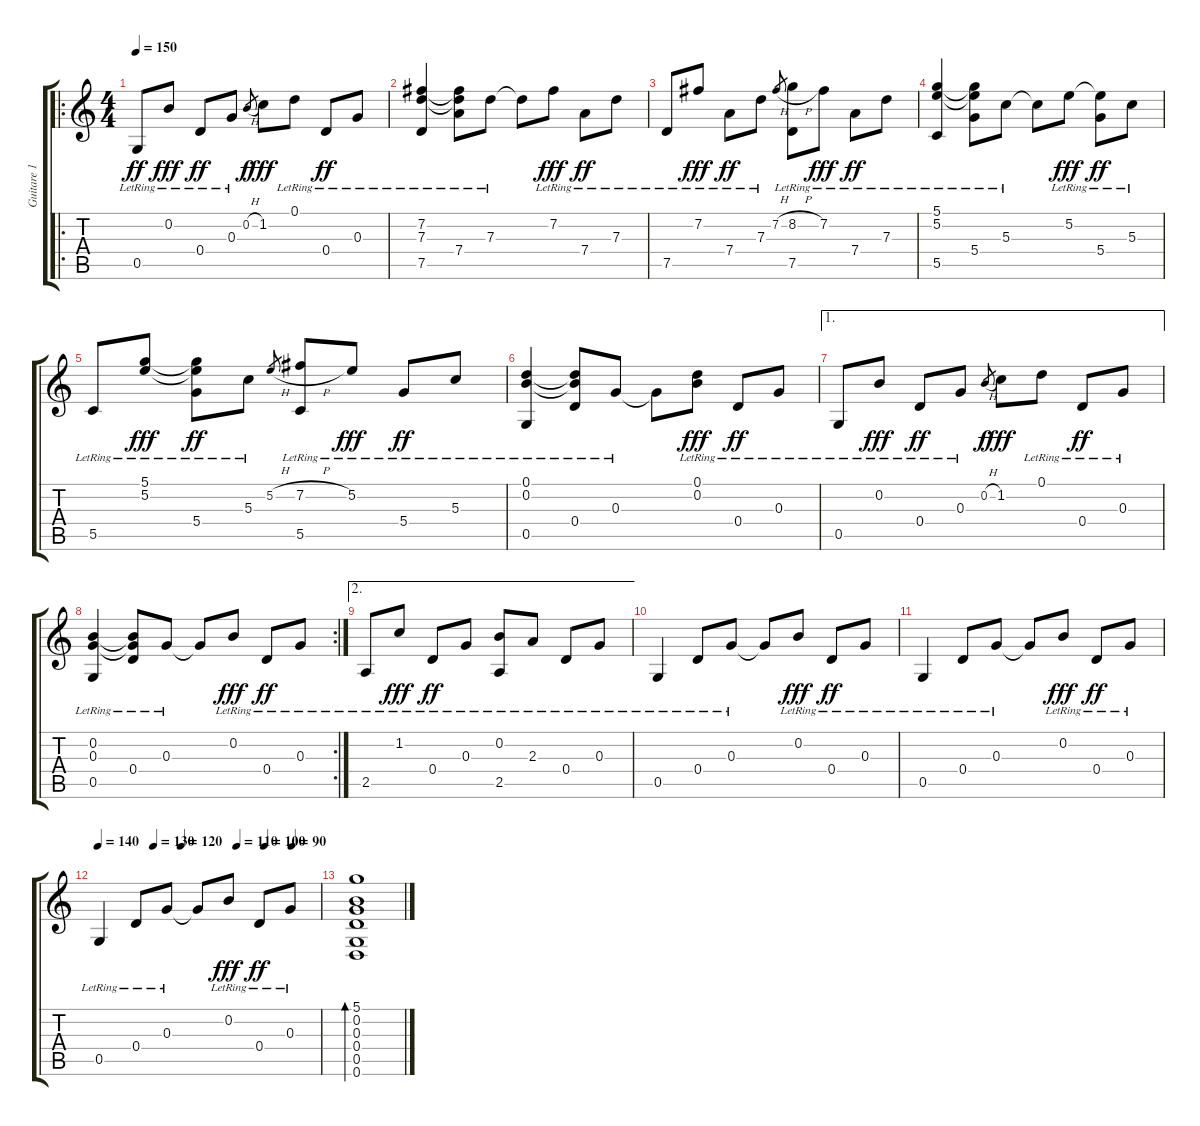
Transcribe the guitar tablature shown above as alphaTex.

\track ("Guitare 1 open tuning G" "Guitare 1 ") {instrument acousticguitarnylon}
\staff {score tabs}
\tuning (D4 B3 G3 D3 G2 D2) {hide}
\ro
\ts (4 4)
\tempo 150
\clef g2
\ks c
0.5{lr}.8{dy ff} 0.2{lr}.8{dy fff} 0.4{lr}.8{dy ff} 0.3{lr}.8 0.2{h}.8{gr dy f} 1.2.8{dy fff} 0.1{lr}.8 0.4{lr}.8{dy ff} 0.3{lr}.8 |
(7.2{lr} 7.3{lr} 7.5{lr}).4 (7.2{t} 7.3{t} 7.4{lr}).8 7.3{lr}.8 7.3{t}.8 7.2{lr}.8{dy fff} 7.4{lr}.8{dy ff} 7.3{lr}.8 |
7.5{lr}.8 7.2{lr}.8{dy fff} 7.4{lr}.8{dy ff} 7.3{lr}.8 7.2{h}.8{gr} (8.2{h} 7.5{lr}).8 7.2{lr}.8{dy fff} 7.4{lr}.8{dy ff} 7.3{lr}.8 |
(5.1{lr} 5.2{lr} 5.5{lr}).4 (5.1{t} 5.2{t} 5.4{lr}).8 5.3{lr}.8 5.3{t}.8 5.2{lr}.8{dy fff} (5.2{t} 5.4{lr}).8{dy ff} 5.3{lr}.8 |
5.5{lr}.8 (5.1{lr} 5.2{lr}).8{dy fff} (5.1{t} 5.2{t} 5.4{lr}).8{dy ff} 5.3{lr}.8 5.2{h}.8{gr} (7.2{h} 5.5{lr}).8 5.2{lr}.8{dy fff} 5.4{lr}.8{dy ff} 5.3{lr}.8 |
(0.1{lr} 0.2{lr} 0.5{lr}).4 (0.1{t} 0.2{t} 0.4{lr}).8 0.3{lr}.8 0.3{t}.8 (0.1{lr} 0.2{lr}).8{dy fff} 0.4{lr}.8{dy ff} 0.3{lr}.8 |
\ae 1
0.5{lr}.8 0.2{lr}.8{dy fff} 0.4{lr}.8{dy ff} 0.3{lr}.8 0.2{h}.8{gr dy f} 1.2.8{dy fff} 0.1{lr}.8 0.4{lr}.8{dy ff} 0.3{lr}.8 |
\rc 2
(0.2{lr} 0.3{lr} 0.5{lr}).4 (0.2{t} 0.3{t} 0.4{lr}).8 0.3{lr}.8 0.3{t}.8 0.2{lr}.8{dy fff} 0.4{lr}.8{dy ff} 0.3{lr}.8 |
\ae 2
2.5{lr}.8 1.2{lr}.8{dy fff} 0.4{lr}.8{dy ff} 0.3{lr}.8 (0.2{lr} 2.5{lr}).8 2.3{lr}.8 0.4{lr}.8 0.3{lr}.8 |
0.5{lr}.4 0.4{lr}.8 0.3{lr}.8 0.3{t}.8 0.2{lr}.8{dy fff} 0.4{lr}.8{dy ff} 0.3{lr}.8 |
0.5{lr}.4 0.4{lr}.8 0.3{lr}.8 0.3{t}.8 0.2{lr}.8{dy fff} 0.4{lr}.8{dy ff} 0.3{lr}.8 |
\tempo 140
\tempo (130 0.25)
\tempo (120 0.375)
\tempo (110 0.625)
\tempo (100 0.75)
\tempo (90 0.875)
0.5{lr}.4 0.4{lr}.8 0.3{lr}.8 0.3{t}.8 0.2{lr}.8{dy fff} 0.4{lr}.8{dy ff} 0.3{lr}.8 |
(5.1 0.2 0.3 0.4 0.5 0.6).1{bd 480}
